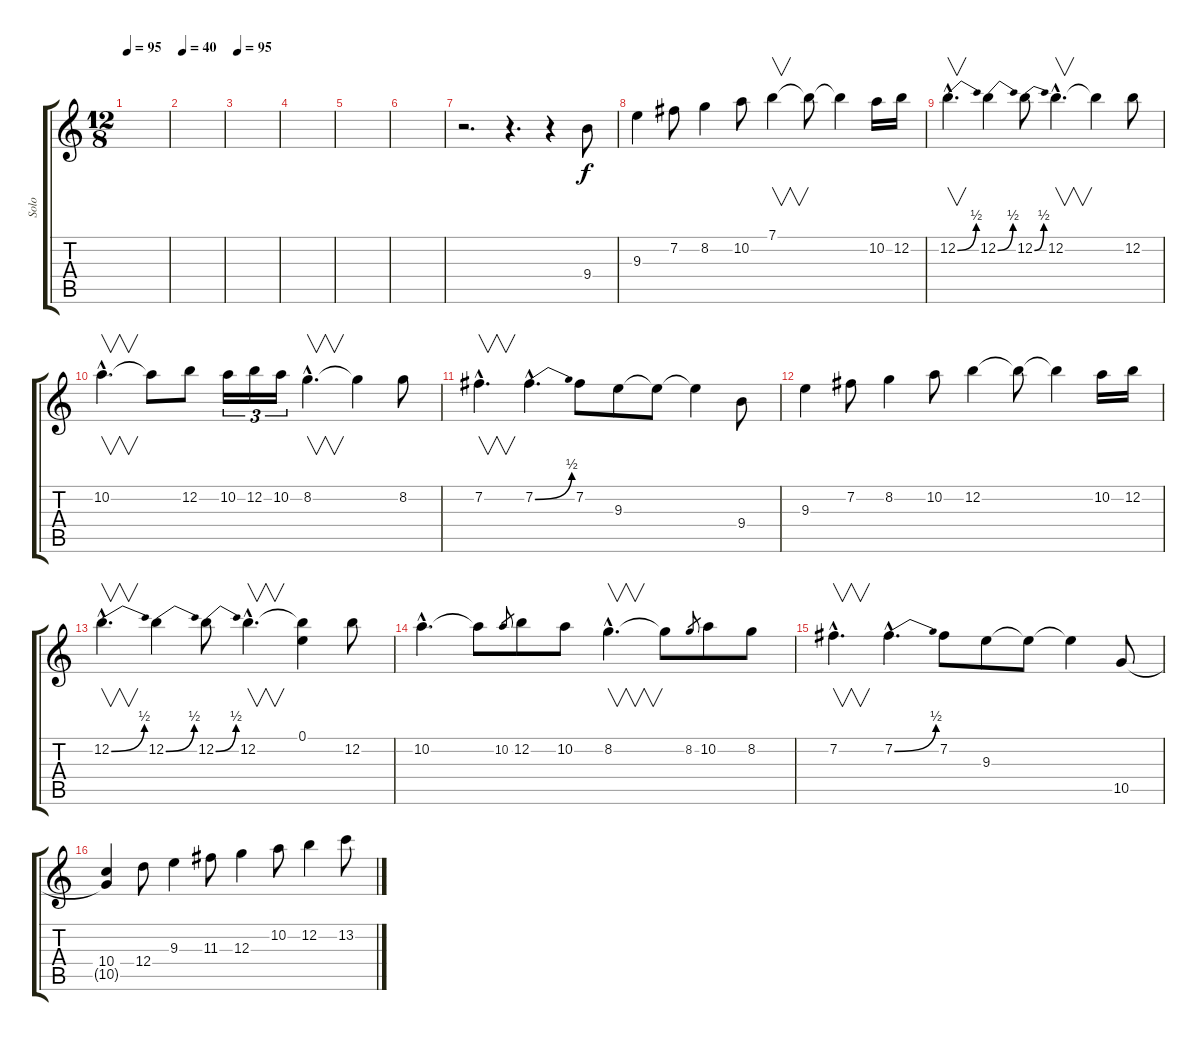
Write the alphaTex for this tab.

\track ("Solo" "Solo") {instrument distortionguitar}
\staff {score tabs}
\tuning (E4 B3 G3 D3 A2 E2) {hide}
\ts (12 8)
\tempo 95
\clef g2
\ks c
|
\tempo 40
|
\tempo 95
|
|
|
|
r.2{d} r.4{d} r.4 9.4.8 |
9.3.4 7.2.8 8.2.4 10.2.8 7.1.4{v} 7.1{t}.8 7.1{t}.4 10.2.16 12.2.16 |
12.2{be (bend 0 0 60 2) hac}.4{v d} 12.2{be (bend 0 0 60 2)}.4 12.2{be (bend 0 0 60 2)}.8 12.2{hac}.4{v d} 12.2{t}.4 12.2.8 |
10.2{hac}.4{v d} 10.2{t}.8 12.2.8 10.2.16{tu (3 2)} 12.2.16{tu (3 2)} 10.2.16{tu (3 2)} 8.2{hac}.4{v d} 8.2{t}.4 8.2.8 |
7.2{hac}.4{v d} 7.2{be (bend 0 0 60 2) hac}.4{d} 7.2.8 9.3.8 9.3{t}.8 9.3{t}.4 9.4.8 |
9.3.4 7.2.8 8.2.4 10.2.8 12.2.4 12.2{t}.8 12.2{t}.4 10.2.16 12.2.16 |
12.2{be (bend 0 0 60 2) hac}.4{v d} 12.2{be (bend 0 0 60 2)}.4 12.2{be (bend 0 0 60 2)}.8 12.2{hac}.4{v d} (0.1 12.2{t}).4 12.2.8 |
10.2{hac}.4{d} 10.2{t}.8 10.2.8{gr} 12.2.8 10.2.8 8.2{hac}.4{v d} 8.2{t}.8 8.2.8{gr} 10.2.8 8.2.8 |
7.2{hac}.4{v d} 7.2{be (bend 0 0 60 2) hac}.4{d} 7.2.8 9.3.8 9.3{t}.8 9.3{t}.4 10.5.8 |
(10.4 10.5{t}).4 12.4.8 9.3.4 11.3.8 12.3.4 10.2.8 12.2.4 13.2.8
